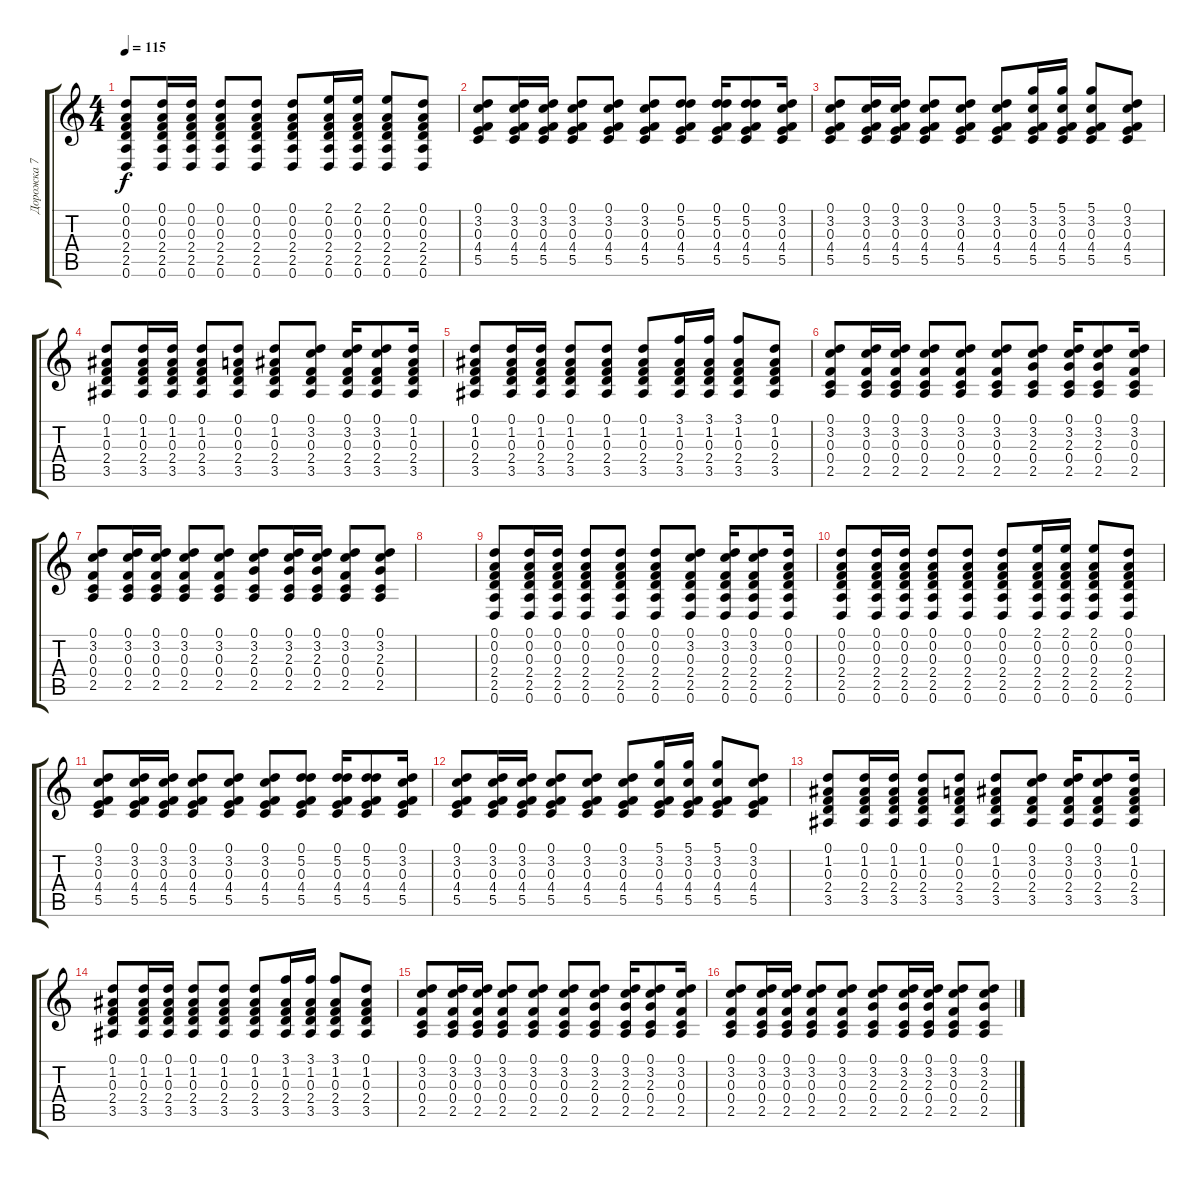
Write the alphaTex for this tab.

\track ("Дорожка 7" "Дорожка 7") {instrument acousticguitarsteel}
\staff {score tabs}
\tuning (D4 A3 F3 C3 G2 D2) {hide}
\ts (4 4)
\tempo 115
\clef g2
\ks c
(0.1 0.2 0.3 2.4 2.5 0.6).8{dy f} (0.1 0.2 0.3 2.4 2.5 0.6).16 (0.1 0.2 0.3 2.4 2.5 0.6).16 (0.1 0.2 0.3 2.4 2.5 0.6).8 (0.1 0.2 0.3 2.4 2.5 0.6).8 (0.1 0.2 0.3 2.4 2.5 0.6).8 (2.1 0.2 0.3 2.4 2.5 0.6).16 (2.1 0.2 0.3 2.4 2.5 0.6).16 (2.1 0.2 0.3 2.4 2.5 0.6).8 (0.1 0.2 0.3 2.4 2.5 0.6).8 |
(0.1 3.2 0.3 4.4 5.5).8 (0.1 3.2 0.3 4.4 5.5).16 (0.1 3.2 0.3 4.4 5.5).16 (0.1 3.2 0.3 4.4 5.5).8 (0.1 3.2 0.3 4.4 5.5).8 (0.1 3.2 0.3 4.4 5.5).8 (0.1 5.2 0.3 4.4 5.5).8 (0.1 5.2 0.3 4.4 5.5).16 (0.1 5.2 0.3 4.4 5.5).8 (0.1 3.2 0.3 4.4 5.5).16 |
(0.1 3.2 0.3 4.4 5.5).8 (0.1 3.2 0.3 4.4 5.5).16 (0.1 3.2 0.3 4.4 5.5).16 (0.1 3.2 0.3 4.4 5.5).8 (0.1 3.2 0.3 4.4 5.5).8 (0.1 3.2 0.3 4.4 5.5).8 (5.1 3.2 0.3 4.4 5.5).16 (5.1 3.2 0.3 4.4 5.5).16 (5.1 3.2 0.3 4.4 5.5).8 (0.1 3.2 0.3 4.4 5.5).8 |
(0.1 1.2 0.3 2.4 3.5).8 (0.1 1.2 0.3 2.4 3.5).16 (0.1 1.2 0.3 2.4 3.5).16 (0.1 1.2 0.3 2.4 3.5).8 (0.1 0.2 0.3 2.4 3.5).8 (0.1 1.2 0.3 2.4 3.5).8 (0.1 3.2 0.3 2.4 3.5).8 (0.1 3.2 0.3 2.4 3.5).16 (0.1 3.2 0.3 2.4 3.5).8 (0.1 1.2 0.3 2.4 3.5).16 |
(0.1 1.2 0.3 2.4 3.5).8 (0.1 1.2 0.3 2.4 3.5).16 (0.1 1.2 0.3 2.4 3.5).16 (0.1 1.2 0.3 2.4 3.5).8 (0.1 1.2 0.3 2.4 3.5).8 (0.1 1.2 0.3 2.4 3.5).8 (3.1 1.2 0.3 2.4 3.5).16 (3.1 1.2 0.3 2.4 3.5).16 (3.1 1.2 0.3 2.4 3.5).8 (0.1 1.2 0.3 2.4 3.5).8 |
(0.1 3.2 0.3 0.4 2.5).8 (0.1 3.2 0.3 0.4 2.5).16 (0.1 3.2 0.3 0.4 2.5).16 (0.1 3.2 0.3 0.4 2.5).8 (0.1 3.2 0.3 0.4 2.5).8 (0.1 3.2 0.3 0.4 2.5).8 (0.1 3.2 2.3 0.4 2.5).8 (0.1 3.2 2.3 0.4 2.5).16 (0.1 3.2 2.3 0.4 2.5).8 (0.1 3.2 0.3 0.4 2.5).16 |
(0.1 3.2 0.3 0.4 2.5).8 (0.1 3.2 0.3 0.4 2.5).16 (0.1 3.2 0.3 0.4 2.5).16 (0.1 3.2 0.3 0.4 2.5).8 (0.1 3.2 0.3 0.4 2.5).8 (0.1 3.2 2.3 0.4 2.5).8 (0.1 3.2 2.3 0.4 2.5).16 (0.1 3.2 2.3 0.4 2.5).16 (0.1 3.2 0.3 0.4 2.5).8 (0.1 3.2 2.3 0.4 2.5).8 |
|
(0.1 0.2 0.3 2.4 2.5 0.6).8 (0.1 0.2 0.3 2.4 2.5 0.6).16 (0.1 0.2 0.3 2.4 2.5 0.6).16 (0.1 0.2 0.3 2.4 2.5 0.6).8 (0.1 0.2 0.3 2.4 2.5 0.6).8 (0.1 0.2 0.3 2.4 2.5 0.6).8 (0.1 3.2 0.3 2.4 2.5 0.6).8 (0.1 3.2 0.3 2.4 2.5 0.6).16 (0.1 3.2 0.3 2.4 2.5 0.6).8 (0.1 0.2 0.3 2.4 2.5 0.6).16 |
(0.1 0.2 0.3 2.4 2.5 0.6).8 (0.1 0.2 0.3 2.4 2.5 0.6).16 (0.1 0.2 0.3 2.4 2.5 0.6).16 (0.1 0.2 0.3 2.4 2.5 0.6).8 (0.1 0.2 0.3 2.4 2.5 0.6).8 (0.1 0.2 0.3 2.4 2.5 0.6).8 (2.1 0.2 0.3 2.4 2.5 0.6).16 (2.1 0.2 0.3 2.4 2.5 0.6).16 (2.1 0.2 0.3 2.4 2.5 0.6).8 (0.1 0.2 0.3 2.4 2.5 0.6).8 |
(0.1 3.2 0.3 4.4 5.5).8 (0.1 3.2 0.3 4.4 5.5).16 (0.1 3.2 0.3 4.4 5.5).16 (0.1 3.2 0.3 4.4 5.5).8 (0.1 3.2 0.3 4.4 5.5).8 (0.1 3.2 0.3 4.4 5.5).8 (0.1 5.2 0.3 4.4 5.5).8 (0.1 5.2 0.3 4.4 5.5).16 (0.1 5.2 0.3 4.4 5.5).8 (0.1 3.2 0.3 4.4 5.5).16 |
(0.1 3.2 0.3 4.4 5.5).8 (0.1 3.2 0.3 4.4 5.5).16 (0.1 3.2 0.3 4.4 5.5).16 (0.1 3.2 0.3 4.4 5.5).8 (0.1 3.2 0.3 4.4 5.5).8 (0.1 3.2 0.3 4.4 5.5).8 (5.1 3.2 0.3 4.4 5.5).16 (5.1 3.2 0.3 4.4 5.5).16 (5.1 3.2 0.3 4.4 5.5).8 (0.1 3.2 0.3 4.4 5.5).8 |
(0.1 1.2 0.3 2.4 3.5).8 (0.1 1.2 0.3 2.4 3.5).16 (0.1 1.2 0.3 2.4 3.5).16 (0.1 1.2 0.3 2.4 3.5).8 (0.1 0.2 0.3 2.4 3.5).8 (0.1 1.2 0.3 2.4 3.5).8 (0.1 3.2 0.3 2.4 3.5).8 (0.1 3.2 0.3 2.4 3.5).16 (0.1 3.2 0.3 2.4 3.5).8 (0.1 1.2 0.3 2.4 3.5).16 |
(0.1 1.2 0.3 2.4 3.5).8 (0.1 1.2 0.3 2.4 3.5).16 (0.1 1.2 0.3 2.4 3.5).16 (0.1 1.2 0.3 2.4 3.5).8 (0.1 1.2 0.3 2.4 3.5).8 (0.1 1.2 0.3 2.4 3.5).8 (3.1 1.2 0.3 2.4 3.5).16 (3.1 1.2 0.3 2.4 3.5).16 (3.1 1.2 0.3 2.4 3.5).8 (0.1 1.2 0.3 2.4 3.5).8 |
(0.1 3.2 0.3 0.4 2.5).8 (0.1 3.2 0.3 0.4 2.5).16 (0.1 3.2 0.3 0.4 2.5).16 (0.1 3.2 0.3 0.4 2.5).8 (0.1 3.2 0.3 0.4 2.5).8 (0.1 3.2 0.3 0.4 2.5).8 (0.1 3.2 2.3 0.4 2.5).8 (0.1 3.2 2.3 0.4 2.5).16 (0.1 3.2 2.3 0.4 2.5).8 (0.1 3.2 0.3 0.4 2.5).16 |
(0.1 3.2 0.3 0.4 2.5).8 (0.1 3.2 0.3 0.4 2.5).16 (0.1 3.2 0.3 0.4 2.5).16 (0.1 3.2 0.3 0.4 2.5).8 (0.1 3.2 0.3 0.4 2.5).8 (0.1 3.2 2.3 0.4 2.5).8 (0.1 3.2 2.3 0.4 2.5).16 (0.1 3.2 2.3 0.4 2.5).16 (0.1 3.2 0.3 0.4 2.5).8 (0.1 3.2 2.3 0.4 2.5).8
